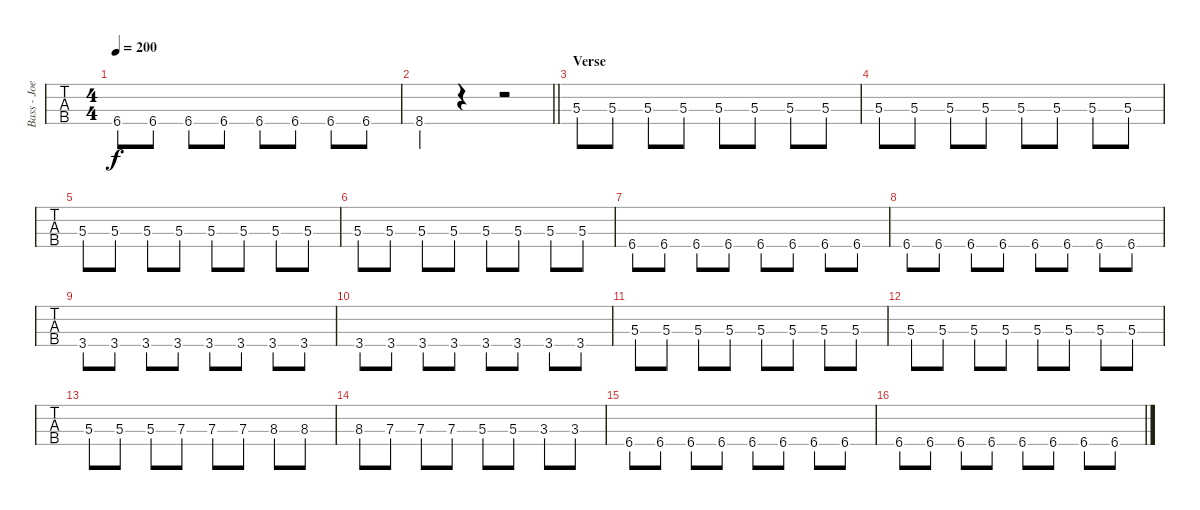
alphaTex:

\track ("Bass - Joe Principe" "Bass - Joe") {instrument electricbassfinger}
\staff {tabs}
\tuning (Gb2 Db2 Ab1 Eb1) {hide}
\ts (4 4)
\tempo 200
\clef f4
\ks c
6.4.8{dy f} 6.4.8 6.4.8 6.4.8 6.4.8 6.4.8 6.4.8 6.4.8 |
\barLineRight lightlight
8.4.4 r.4 r.2 |
\section ("" "Verse")
5.3.8 5.3.8 5.3.8 5.3.8 5.3.8 5.3.8 5.3.8 5.3.8 |
5.3.8 5.3.8 5.3.8 5.3.8 5.3.8 5.3.8 5.3.8 5.3.8 |
5.3.8 5.3.8 5.3.8 5.3.8 5.3.8 5.3.8 5.3.8 5.3.8 |
5.3.8 5.3.8 5.3.8 5.3.8 5.3.8 5.3.8 5.3.8 5.3.8 |
6.4.8 6.4.8 6.4.8 6.4.8 6.4.8 6.4.8 6.4.8 6.4.8 |
6.4.8 6.4.8 6.4.8 6.4.8 6.4.8 6.4.8 6.4.8 6.4.8 |
3.4.8 3.4.8 3.4.8 3.4.8 3.4.8 3.4.8 3.4.8 3.4.8 |
3.4.8 3.4.8 3.4.8 3.4.8 3.4.8 3.4.8 3.4.8 3.4.8 |
5.3.8 5.3.8 5.3.8 5.3.8 5.3.8 5.3.8 5.3.8 5.3.8 |
5.3.8 5.3.8 5.3.8 5.3.8 5.3.8 5.3.8 5.3.8 5.3.8 |
5.3.8 5.3.8 5.3.8 7.3.8 7.3.8 7.3.8 8.3.8 8.3.8 |
8.3.8 7.3.8 7.3.8 7.3.8 5.3.8 5.3.8 3.3.8 3.3.8 |
6.4.8 6.4.8 6.4.8 6.4.8 6.4.8 6.4.8 6.4.8 6.4.8 |
6.4.8 6.4.8 6.4.8 6.4.8 6.4.8 6.4.8 6.4.8 6.4.8
